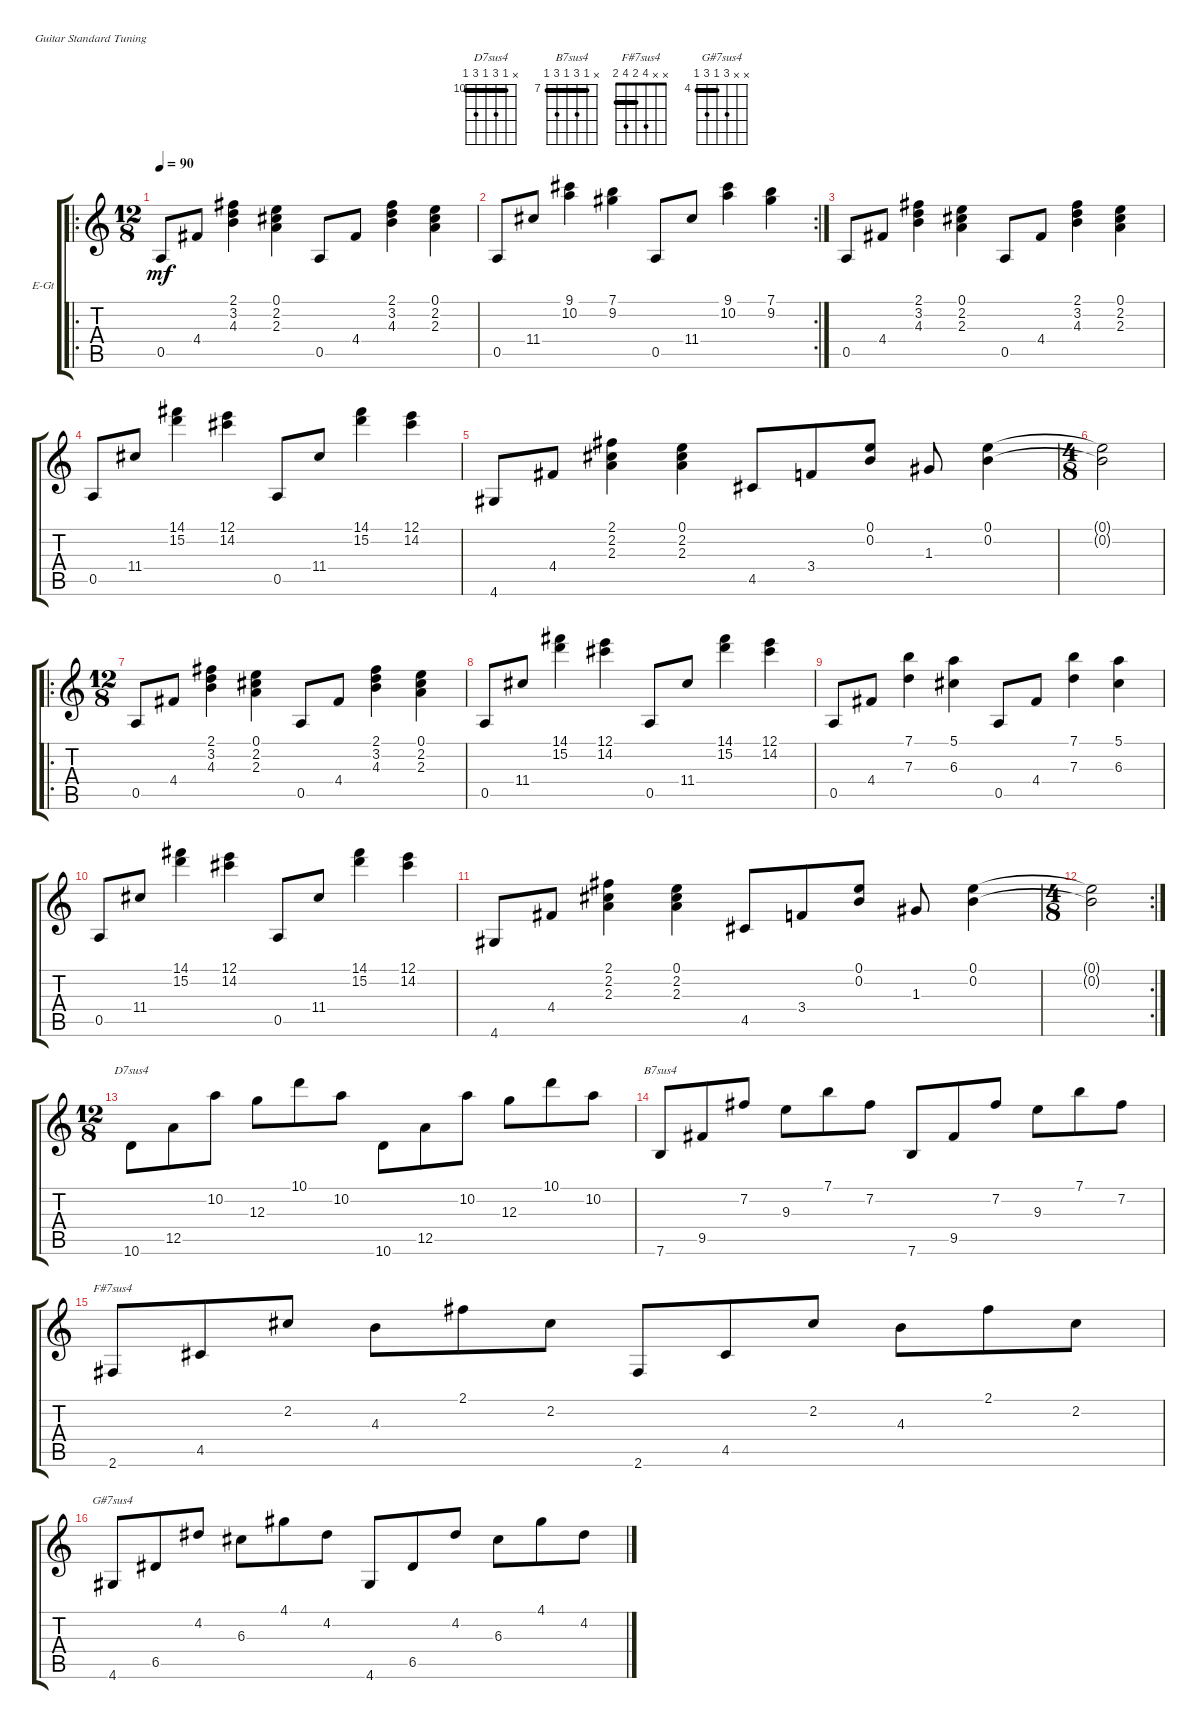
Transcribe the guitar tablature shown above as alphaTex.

\defaultSystemsLayout 4
\bracketExtendMode groupsimilarinstruments
\firstSystemTrackNameOrientation horizontal
\otherSystemsTrackNameOrientation horizontal
\track ("Electric Guitar" "E-Gt") {instrument electricguitarclean}
\staff {score tabs}
\tuning (E4 B3 G3 D3 A2 E2)
\chord ("D7sus4" x 10 12 10 12 10) {firstfret 10 barre (10 10)}
\chord ("B7sus4" x 7 9 7 9 7) {firstfret 7 barre (7 7)}
\chord ("F#7sus4" x x 4 2 4 2) {barre 2}
\chord ("G#7sus4" x x 6 4 6 4) {firstfret 4 barre 4}
\ro
\ts (12 8)
\tempo 90
\clef g2
\scale
0.391542
\ks c
0.5.8{dy mf instrument electricguitarclean} 4.4.8 (2.1 3.2 4.3).4 (0.1 2.2 2.3).4 0.5.8 4.4.8 (2.1 3.2 4.3).4 (0.1 2.2 2.3).4 |
\rc 2
\scale
0.308322 0.5.8 11.4.8 (9.1 10.2).4 (7.1 9.2).4 0.5.8 11.4.8 (9.1 10.2).4 (7.1 9.2).4 |
\scale
0.300136 0.5.8 4.4.8 (2.1 3.2 4.3).4 (0.1 2.2 2.3).4 0.5.8 4.4.8 (2.1 3.2 4.3).4 (0.1 2.2 2.3).4 |
\scale
0.359621 0.5.8 11.4.8 (15.2 14.1).4 (12.1 14.2).4 0.5.8 11.4.8 (15.2 14.1).4 (12.1 14.2).4 |
\scale
0.455836 4.6.8 4.4.8 (2.1 2.2 2.3).4 (0.1 2.2 2.3).4 4.5.8 3.4.8 (0.1 0.2).8 1.3.8 (0.1 0.2).4 |
\ts (4 8)
\scale
0.184543 (0.2{t} 0.1{t}).2 |
\ro
\ts (12 8)
\scale
0.390476 0.5.8 4.4.8 (2.1 3.2 4.3).4 (0.1 2.2 2.3).4 0.5.8 4.4.8 (2.1 3.2 4.3).4 (0.1 2.2 2.3).4 |
\scale
0.310204 0.5.8 11.4.8 (15.2 14.1).4 (12.1 14.2).4 0.5.8 11.4.8 (15.2 14.1).4 (12.1 14.2).4 |
\scale
0.29932 0.5.8 4.4.8 (7.3 7.1).4 (6.3 5.1).4 0.5.8 4.4.8 (7.3 7.1).4 (6.3 5.1).4 |
\scale
0.35625 0.5.8 11.4.8 (15.2 14.1).4 (12.1 14.2).4 0.5.8 11.4.8 (15.2 14.1).4 (12.1 14.2).4 |
\scale
0.451562 4.6.8 4.4.8 (2.1 2.2 2.3).4 (0.1 2.2 2.3).4 4.5.8 3.4.8 (0.1 0.2).8 1.3.8 (0.1 0.2).4 |
\rc 2
\ts (4 8)
\scale
0.192188 (0.2{t} 0.1{t}).2 |
\ts (12 8)
\scale
0.339736 10.6.8{ch "D7sus4"} 12.5.8 10.2.8 12.3.8 10.1.8 10.2.8 10.6.8 12.5.8 10.2.8 12.3.8 10.1.8 10.2.8 |
\scale
0.328932 7.6.8{ch "B7sus4"} 9.5.8 7.2.8 9.3.8 7.1.8 7.2.8 7.6.8 9.5.8 7.2.8 9.3.8 7.1.8 7.2.8 |
\scale
0.331333 2.6.8{ch "F#7sus4"} 4.5.8 2.2.8 4.3.8 2.1.8 2.2.8 2.6.8 4.5.8 2.2.8 4.3.8 2.1.8 2.2.8 |
\scale
0.385475 4.6.8{ch "G#7sus4"} 6.5.8 4.2.8 6.3.8 4.1.8 4.2.8 4.6.8 6.5.8 4.2.8 6.3.8 4.1.8 4.2.8
